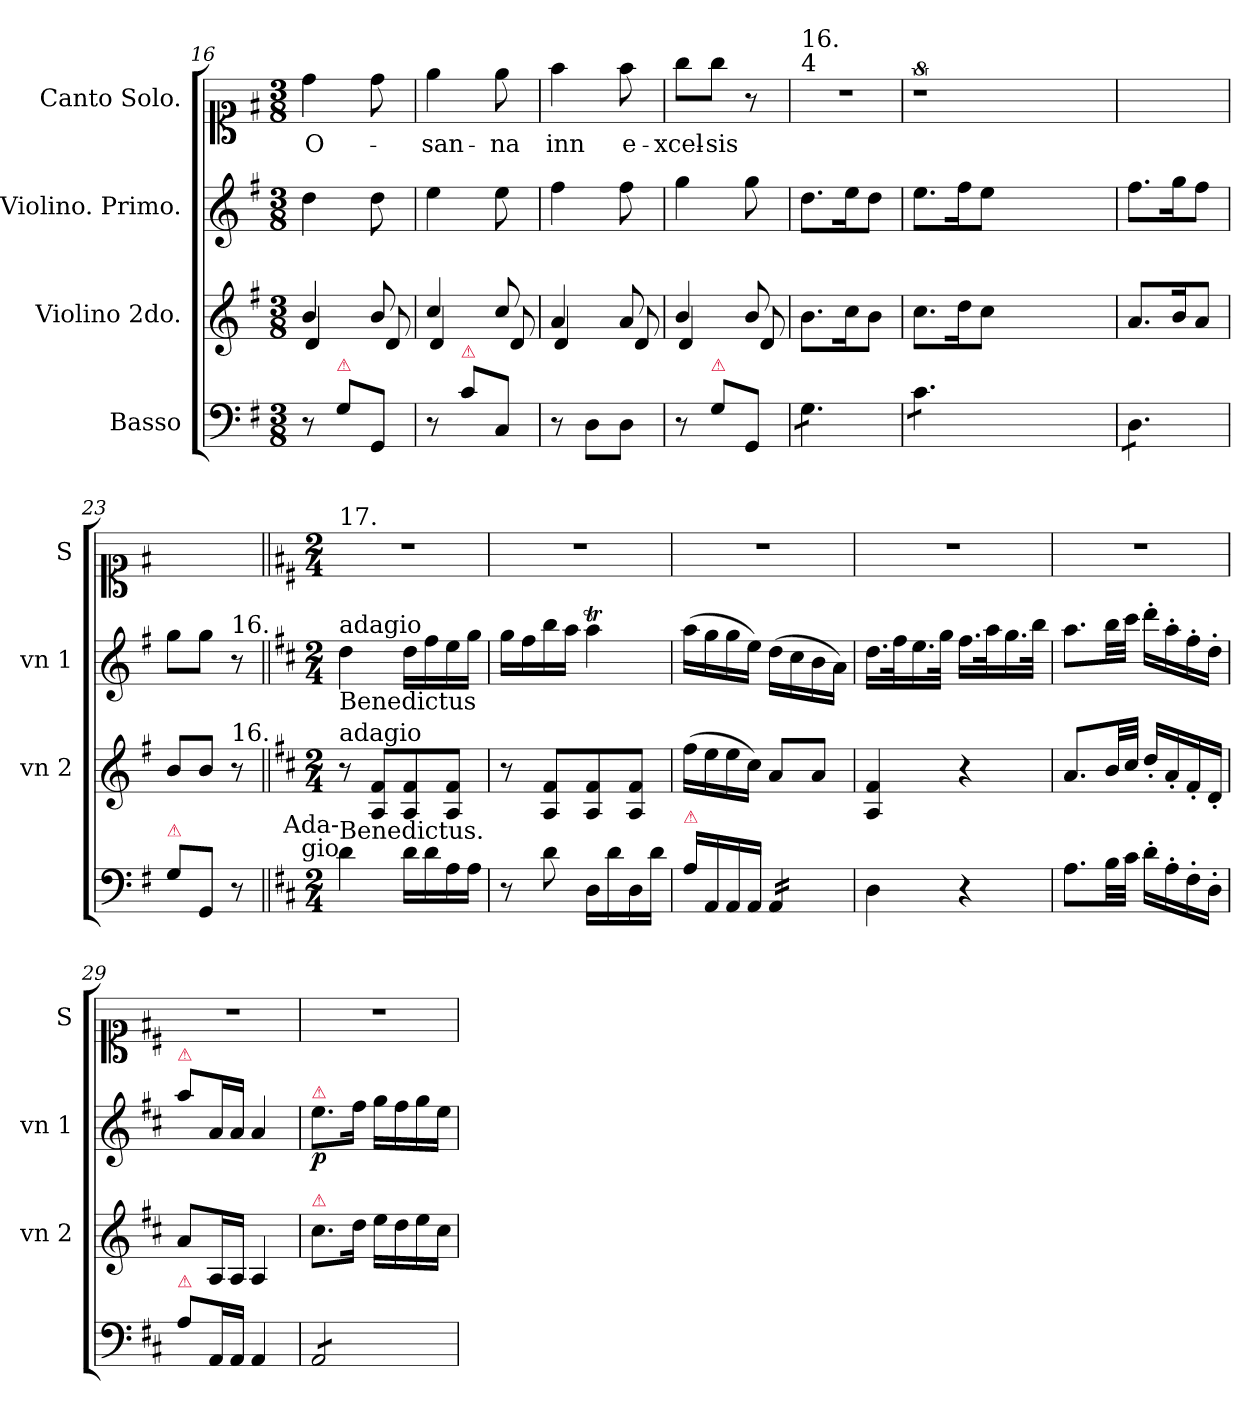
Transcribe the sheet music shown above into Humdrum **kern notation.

**kern	**kern	**dynam	**kern	**dynam	**kern	**text
*part4	*part3	*part3	*part2	*part2	*part1	*part1
*staff4	*staff3	*staff3	*staff2	*staff2	*staff1	*staff1
*I"Basso	*I"Violino 2do.	*	*I"Violino. Primo.	*	*I"Canto Solo.	*
*	*I'vn 2	*	*I'vn 1	*	*I'S	*
*clefF4	*clefG2	*	*clefG2	*	*clefC1	*
*k[f#]	*k[f#]	*	*k[f#]	*	*k[f#]	*
*G:	*G:	*	*G:	*	*G:	*
*M3/8	*M3/8	*	*M3/8	*	*M3/8	*
=16	=16	=16	=16	=16	=16	=16
*	*^	*	*	*	*	*
8r	4b/	4d/	.	4dd\	.	4dd\	O-
!LO:TX:a:color=crimson:t=⚠	!	!	!	!	!	!	!
8G\L	.	.	.	.	.	.	.
8GG/J	8b/	8d/	.	8dd\	.	8dd\	.
=17	=17	=17	=17	=17	=17	=17	=17
8r	4cc/	4d/	.	4ee\	.	4ee\	-san-
!LO:TX:a:color=crimson:t=⚠	!	!	!	!	!	!	!
8c\L	.	.	.	.	.	.	.
8C/J	8cc/	8d/	.	8ee\	.	8ee\	-na
=18	=18	=18	=18	=18	=18	=18	=18
8r	4a/	4d/	.	4ff#\	.	4ff#\	inn
8D\L	.	.	.	.	.	.	.
8D\J	8a/	8d/	.	8ff#\	.	8ff#\	e-
=19	=19	=19	=19	=19	=19	=19	=19
8r	4b/	4d/	.	4gg\	.	8gg\L	-xcel-
!LO:TX:a:color=crimson:t=⚠	!	!	!	!	!	!	!
8G\L	.	.	.	.	.	8gg\J	-sis
8GG/J	8b/	8d/	.	8gg\	.	8r	.
=20	=20	=20	=20	=20	=20	=20	=20
!	!	!	!	!	!	!LO:TX:a:t=4	!
!	!	!	!	!	!	!LO:TX:a:t=16.	!
*	*v	*v	*	*	*	*	*
*tremolo	*	*	*	*	*	*
8G\L	8.b\L	.	8.dd\L	.	4.r	.
8G\	.	.	.	.	.	.
.	16cc\K	.	16ee\K	.	.	.
8G\J	8b\J	.	8dd\J	.	.	.
=21	=21	=21	=21	=21	=21	=21
8c\L	8.cc\L	.	8.ee\L	.	8%9r	.
8c\	.	.	.	.	.	.
.	16dd\K	.	16ff#\K	.	.	.
8c\J	8cc\J	.	8ee\J	.	.	.
2.ryy	2.ryy	.	2.ryy	.	.	.
=22	=22	=22	=22	=22	=22	=22
8D\L	8.a/L	.	8.ff#\L	.	4.ryy	.
8D\	.	.	.	.	.	.
.	16b/K	.	16gg\K	.	.	.
8D\J	8a/J	.	8ff#\J	.	.	.
*Xtremolo	*	*	*	*	*	*
=23	=23	=23	=23	=23	=23	=23
!LO:TX:a:color=crimson:t=⚠	!	!	!	!	!	!
8G\L	8b/L	.	8gg\L	.	4.ryy	.
8GG/J	8b/J	.	8gg\J	.	.	.
!	!	!	!LO:TX:a:t=16.	!	!	!
!	!LO:TX:a:t=16.	!	!	!	!	!
8r	8r	.	8r	.	.	.
=24||	=24||	=24||	=24||	=24||	=24||	=24||
*k[f#c#]	*k[f#c#]	*	*k[f#c#]	*	*k[f#c#]	*
*M2/4	*M2/4	*	*M2/4	*	*M2/4	*
!	!	!	!	!	!LO:TX:a:t=17.	!
!	!	!	!LO:TX:b:t=Benedictus	!	!	!
!	!	!	!LO:TX:a:t=adagio	!	!	!
!	!LO:TX:a:t=adagio	!	!	!	!	!
!LO:TX:a:t=Benedictus.	!	!	!	!	!	!
!LO:TX:a:rj:t=Ada-\ngio	!	!	!	!	!	!
4d\	8r	.	4dd\	.	2r	.
.	8A/ 8f#/L	.	.	.	.	.
16d\LL	8A/ 8f#/	.	16dd\LL	.	.	.
16d\	.	.	16ff#\	.	.	.
16A\	8A/ 8f#/J	.	16ee\	.	.	.
16A\JJ	.	.	16gg\JJ	.	.	.
=25	=25	=25	=25	=25	=25	=25
8r	8r	.	16gg\LL	.	2r	.
.	.	.	16ff#\	.	.	.
8d\	8A/ 8f#/L	.	16bb\	.	.	.
.	.	.	16aa\JJ	.	.	.
16D\LL	8A/ 8f#/	.	4aaT\	.	.	.
16d\	.	.	.	.	.	.
16D\	8A/ 8f#/J	.	.	.	.	.
16d\JJ	.	.	.	.	.	.
=26	=26	=26	=26	=26	=26	=26
!LO:TX:a:color=crimson:t=⚠	!	!	!	!	!	!
16A\LL	(>16ff#\LL	.	(16aa\LL	.	2r	.
16AA/	16ee\	.	16gg\	.	.	.
16AA/	16ee\	.	16gg\	.	.	.
16AA/JJ	16cc#\JJ)	.	16ee\JJ)	.	.	.
*tremolo	*	*	*	*	*	*
16AA/LL	8a/L	.	(16dd\LL	.	.	.
16AA/	.	.	16cc#\	.	.	.
16AA/	8a/J	.	16b\	.	.	.
16AA/JJ	.	.	16a\JJ)	.	.	.
*Xtremolo	*	*	*	*	*	*
=27	=27	=27	=27	=27	=27	=27
4D\	4A/ 4f#/	.	16.dd\LL	.	2r	.
.	.	.	32ff#\K	.	.	.
.	.	.	16.ee\	.	.	.
.	.	.	32gg\JJk	.	.	.
4r	4r	.	16.ff#\LL	.	.	.
.	.	.	32aa\K	.	.	.
.	.	.	16.gg\	.	.	.
.	.	.	32bb\JJk	.	.	.
=28	=28	=28	=28	=28	=28	=28
!	!	!LO:DY:b	!	!	!	!
8.A\L	8.a/L	for.	8.aa\L	.	2r	.
32B\LL	32b/LL	.	32bb\LL	.	.	.
32c#\JJJ	32cc#/JJJ	.	32ccc#\JJJ	.	.	.
16d'\LL	16dd'/LL	.	16ddd'\LL	.	.	.
16A'\	16a'/	.	16aa'\	.	.	.
16F#'\	16f#'/	.	16ff#'\	.	.	.
16D'\JJ	16d'/JJ	.	16dd'\JJ	.	.	.
=29	=29	=29	=29	=29	=29	=29
!	!	!	!LO:TX:a:color=crimson:t=⚠	!	!	!
!LO:TX:a:color=crimson:t=⚠	!	!	!	!	!	!
8A\L	8a/L	.	8aa\L	.	2r	.
16AA/L	16A/L	.	16a/L	.	.	.
16AA/JJ	16A/JJ	.	16a/JJ	.	.	.
4AA/	4A/	.	4a/	.	.	.
=30	=30	=30	=30	=30	=30	=30
!	!	!	!LO:TX:a:color=crimson:t=⚠	!	!	!
!	!LO:TX:a:color=crimson:t=⚠	!	!	!	!	!
!	!	!	!	!LO:DY:b	!	!
*tremolo	*	*	*	*	*	*
8AA/L	8.cc#\L	.	8.ee\L	p.	2r	.
8AA/	.	.	.	.	.	.
.	16dd\Jk	.	16ff#\Jk	.	.	.
8AA/	16ee\LL	.	16gg\LL	.	.	.
.	16dd\	.	16ff#\	.	.	.
8AA/J	16ee\	.	16gg\	.	.	.
*Xtremolo	*	*	*	*	*	*
.	16cc#\JJ	.	16ee\JJ	.	.	.
=	=	=	=	=	=	=
*-	*-	*-	*-	*-	*-	*-
